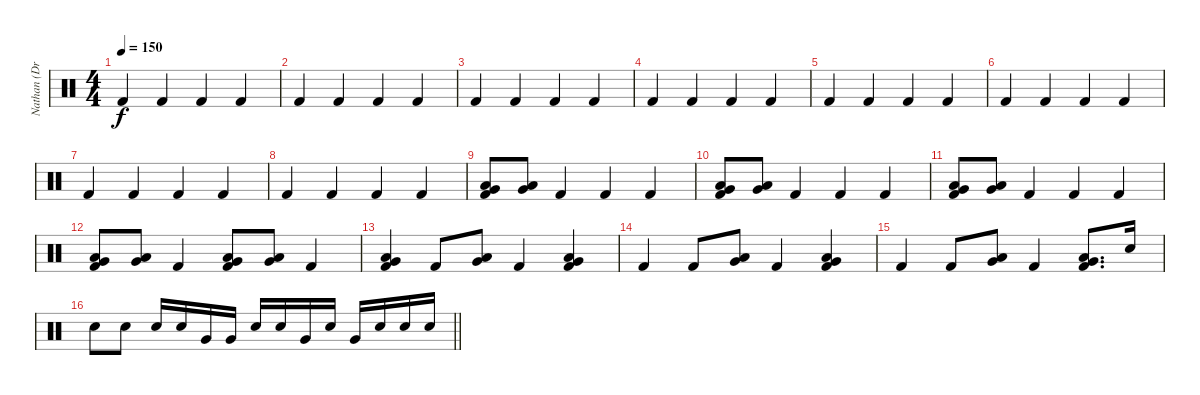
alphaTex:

\track ("Nathan (Drums)" "Nathan (Dr") {instrument percussion}
\staff {score}
\articulation defaults
\ts (4 4)
\tempo 150
\clef neutral
\ks c "Kick (hit) 2".4{dy f} "Kick (hit) 2".4 "Kick (hit) 2".4 "Kick (hit) 2".4
|
"Kick (hit) 2".4 "Kick (hit) 2".4 "Kick (hit) 2".4 "Kick (hit) 2".4 |
"Kick (hit) 2".4 "Kick (hit) 2".4 "Kick (hit) 2".4 "Kick (hit) 2".4 |
"Kick (hit) 2".4 "Kick (hit) 2".4 "Kick (hit) 2".4 "Kick (hit) 2".4 |
"Kick (hit) 2".4 "Kick (hit) 2".4 "Kick (hit) 2".4 "Kick (hit) 2".4 |
"Kick (hit) 2".4 "Kick (hit) 2".4 "Kick (hit) 2".4 "Kick (hit) 2".4 |
"Kick (hit) 2".4 "Kick (hit) 2".4 "Kick (hit) 2".4 "Kick (hit) 2".4 |
"Kick (hit) 2".4 "Kick (hit) 2".4 "Kick (hit) 2".4 "Kick (hit) 2".4 |
("Low Tom (hit)" "Very Low Tom (hit)" "Kick (hit) 2").8 ("Low Tom (hit)" "Very Low Tom (hit)").8 "Kick (hit) 2".4 "Kick (hit) 2".4 "Kick (hit) 2".4 |
("Low Tom (hit)" "Very Low Tom (hit)" "Kick (hit) 2").8 ("Low Tom (hit)" "Very Low Tom (hit)").8 "Kick (hit) 2".4 "Kick (hit) 2".4 "Kick (hit) 2".4 |
("Low Tom (hit)" "Very Low Tom (hit)" "Kick (hit) 2").8 ("Low Tom (hit)" "Very Low Tom (hit)").8 "Kick (hit) 2".4 "Kick (hit) 2".4 "Kick (hit) 2".4 |
("Low Tom (hit)" "Very Low Tom (hit)" "Kick (hit) 2").8 ("Low Tom (hit)" "Very Low Tom (hit)").8 "Kick (hit) 2".4 ("Low Tom (hit)" "Very Low Tom (hit)" "Kick (hit) 2").8 ("Low Tom (hit)" "Very Low Tom (hit)").8 "Kick (hit) 2".4 |
("Low Tom (hit)" "Very Low Tom (hit)" "Kick (hit) 2").4 "Kick (hit) 2".8 ("Low Tom (hit)" "Very Low Tom (hit)").8 "Kick (hit) 2".4 ("Low Tom (hit)" "Very Low Tom (hit)" "Kick (hit) 2").4 |
"Kick (hit) 2".4 "Kick (hit) 2".8 ("Low Tom (hit)" "Very Low Tom (hit)").8 "Kick (hit) 2".4 ("Low Tom (hit)" "Very Low Tom (hit)" "Kick (hit) 2").4 |
"Kick (hit) 2".4 "Kick (hit) 2".8 ("Low Tom (hit)" "Very Low Tom (hit)").8 "Kick (hit) 2".4 ("Low Tom (hit)" "Very Low Tom (hit)" "Kick (hit) 2").8{d} "Electric Snare (hit)".16 |
\barLineRight lightlight "Electric Snare (hit)".8 "Electric Snare (hit)".8 "Electric Snare (hit)".16 "Electric Snare (hit)".16 "Very Low Tom (hit)".16 "Very Low Tom (hit)".16 "Electric Snare (hit)".16 "Electric Snare (hit)".16 "Very Low Tom (hit)".16 "Electric Snare (hit)".16 "Very Low Tom (hit)".16 "Electric Snare (hit)".16 "Electric Snare (hit)".16 "Electric Snare (hit)".16
